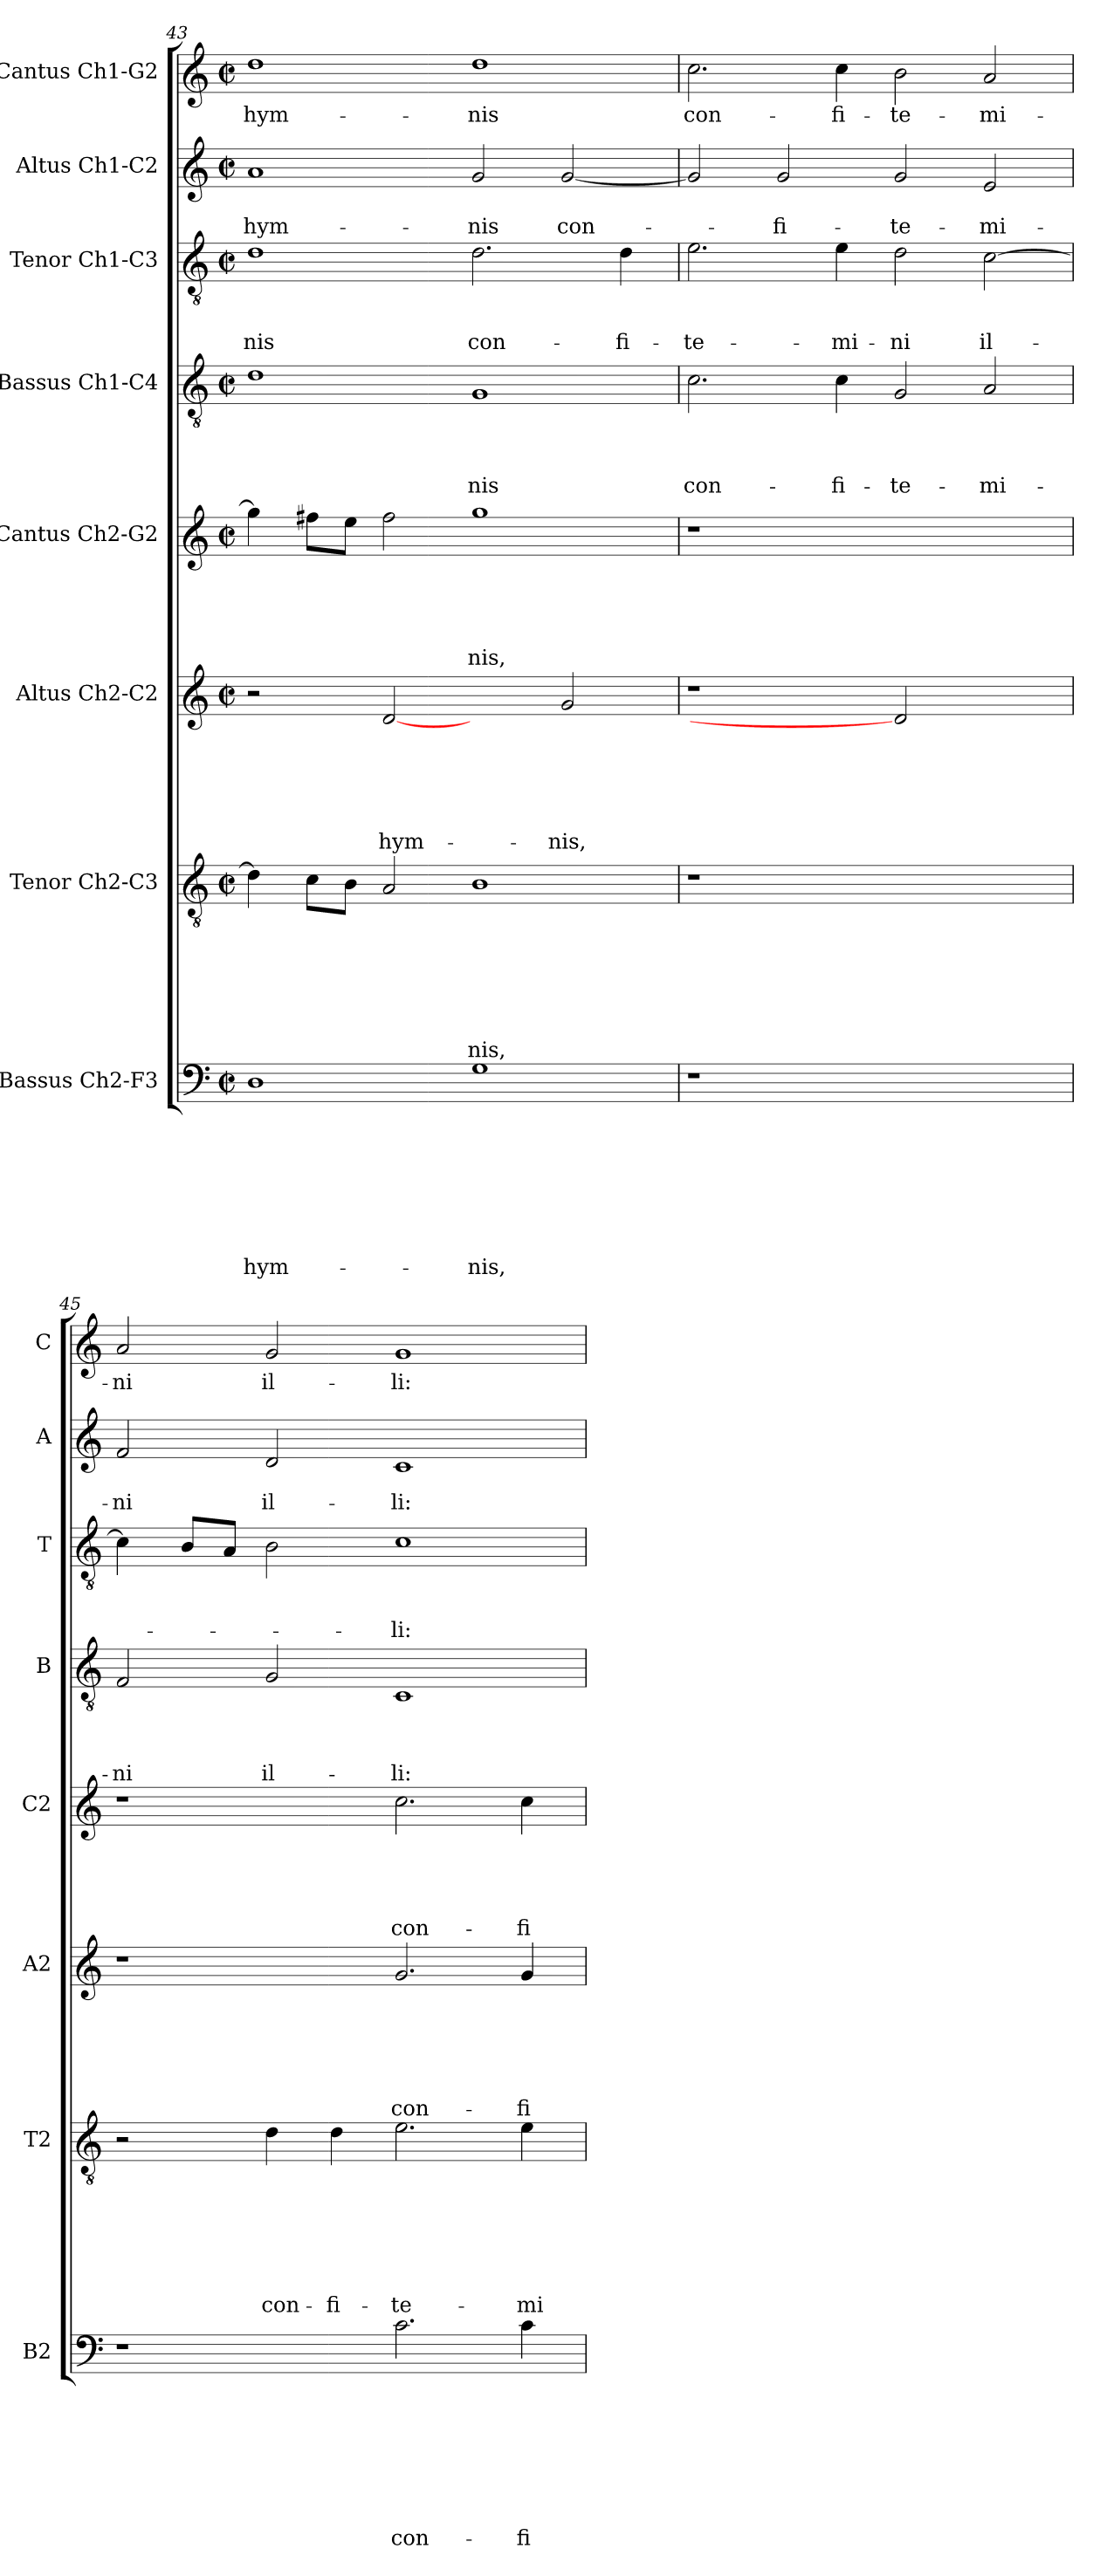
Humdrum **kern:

**kern	**text	**text	**text	**text	**text	**text	**text	**text	**kern	**text	**text	**text	**text	**text	**text	**text	**kern	**text	**text	**text	**text	**text	**text	**kern	**text	**text	**text	**text	**text	**kern	**text	**text	**text	**text	**kern	**text	**text	**text	**kern	**text	**text	**kern	**text
*part8	*part8	*part8	*part8	*part8	*part8	*part8	*part8	*part8	*part7	*part7	*part7	*part7	*part7	*part7	*part7	*part7	*part6	*part6	*part6	*part6	*part6	*part6	*part6	*part5	*part5	*part5	*part5	*part5	*part5	*part4	*part4	*part4	*part4	*part4	*part3	*part3	*part3	*part3	*part2	*part2	*part2	*part1	*part1
*staff8	*staff8	*staff8	*staff8	*staff8	*staff8	*staff8	*staff8	*staff8	*staff7	*staff7	*staff7	*staff7	*staff7	*staff7	*staff7	*staff7	*staff6	*staff6	*staff6	*staff6	*staff6	*staff6	*staff6	*staff5	*staff5	*staff5	*staff5	*staff5	*staff5	*staff4	*staff4	*staff4	*staff4	*staff4	*staff3	*staff3	*staff3	*staff3	*staff2	*staff2	*staff2	*staff1	*staff1
*I"Bassus Ch2-F3	*	*	*	*	*	*	*	*	*I"Tenor Ch2-C3	*	*	*	*	*	*	*	*I"Altus Ch2-C2	*	*	*	*	*	*	*I"Cantus Ch2-G2	*	*	*	*	*	*I"Bassus Ch1-C4	*	*	*	*	*I"Tenor Ch1-C3	*	*	*	*I"Altus Ch1-C2	*	*	*I"Cantus Ch1-G2	*
*I'B2	*	*	*	*	*	*	*	*	*I'T2	*	*	*	*	*	*	*	*I'A2	*	*	*	*	*	*	*I'C2	*	*	*	*	*	*I'B	*	*	*	*	*I'T	*	*	*	*I'A	*	*	*I'C	*
*clefF4	*	*	*	*	*	*	*	*	*clefGv2	*	*	*	*	*	*	*	*clefG2	*	*	*	*	*	*	*clefG2	*	*	*	*	*	*clefGv2	*	*	*	*	*clefGv2	*	*	*	*clefG2	*	*	*clefG2	*
*k[]	*	*	*	*	*	*	*	*	*k[]	*	*	*	*	*	*	*	*k[]	*	*	*	*	*	*	*k[]	*	*	*	*	*	*k[]	*	*	*	*	*k[]	*	*	*	*k[]	*	*	*k[]	*
*C:	*	*	*	*	*	*	*	*	*C:	*	*	*	*	*	*	*	*C:	*	*	*	*	*	*	*C:	*	*	*	*	*	*C:	*	*	*	*	*C:	*	*	*	*C:	*	*	*C:	*
*M2/2	*	*	*	*	*	*	*	*	*M2/2	*	*	*	*	*	*	*	*M2/2	*	*	*	*	*	*	*M2/2	*	*	*	*	*	*M2/2	*	*	*	*	*M2/2	*	*	*	*M2/2	*	*	*M2/2	*
*met(c|)	*	*	*	*	*	*	*	*	*met(c|)	*	*	*	*	*	*	*	*met(c|)	*	*	*	*	*	*	*met(c|)	*	*	*	*	*	*met(c|)	*	*	*	*	*met(c|)	*	*	*	*met(c|)	*	*	*met(c|)	*
=43	=43	=43	=43	=43	=43	=43	=43	=43	=43	=43	=43	=43	=43	=43	=43	=43	=43	=43	=43	=43	=43	=43	=43	=43	=43	=43	=43	=43	=43	=43	=43	=43	=43	=43	=43	=43	=43	=43	=43	=43	=43	=43	=43
!	!	!	!	!	!	!	!	!LO:LY:b	!	!	!	!	!	!	!	!	!	!	!	!	!	!	!	!	!	!	!	!	!	!	!	!	!	!	!	!	!	!LO:LY:b	!	!	!LO:LY:b	!	!LO:LY:b
1D	.	.	.	.	.	.	.	hym-	4d\]	.	.	.	.	.	.	.	2r	.	.	.	.	.	.	4gg\]	.	.	.	.	.	1d	.	.	.	.	1d	.	.	-nis	1a	.	hym-	1dd	hym-
.	.	.	.	.	.	.	.	.	8c\L	.	.	.	.	.	.	.	.	.	.	.	.	.	.	8ff#X\L	.	.	.	.	.	.	.	.	.	.	.	.	.	.	.	.	.	.	.
.	.	.	.	.	.	.	.	.	8B\J	.	.	.	.	.	.	.	.	.	.	.	.	.	.	8ee\J	.	.	.	.	.	.	.	.	.	.	.	.	.	.	.	.	.	.	.
!	!	!	!	!	!	!	!	!	!	!	!	!	!	!	!	!	!	!	!	!	!	!	!LO:LY:b	!	!	!	!	!	!	!	!	!	!	!	!	!	!	!	!	!	!	!	!
.	.	.	.	.	.	.	.	.	2A/	.	.	.	.	.	.	.	[2d	.	.	.	.	.	hym-	2ff#\	.	.	.	.	.	.	.	.	.	.	.	.	.	.	.	.	.	.	.
!	!	!	!	!	!	!	!	!LO:LY:b	!	!	!	!	!	!	!	!LO:LY:b	!	!	!	!	!	!	!	!	!	!	!	!	!LO:LY:b	!	!	!	!	!LO:LY:b	!	!	!	!LO:LY:b	!	!	!LO:LY:b	!	!LO:LY:b
1G	.	.	.	.	.	.	.	-nis,	1B	.	.	.	.	.	.	-nis,	2ryy	.	.	.	.	.	.	1gg	.	.	.	.	-nis,	1G	.	.	.	-nis	2.d\	.	.	con-	2g/	.	-nis	1dd	-nis
!	!	!	!	!	!	!	!	!	!	!	!	!	!	!	!	!	!	!	!	!	!	!	!LO:LY:b	!	!	!	!	!	!	!	!	!	!	!	!	!	!	!	!	!	!LO:LY:b	!	!
.	.	.	.	.	.	.	.	.	.	.	.	.	.	.	.	.	2g/	.	.	.	.	.	-nis,	.	.	.	.	.	.	.	.	.	.	.	.	.	.	.	[2g/	.	con-	.	.
!	!	!	!	!	!	!	!	!	!	!	!	!	!	!	!	!	!	!	!	!	!	!	!	!	!	!	!	!	!	!	!	!	!	!	!	!	!	!LO:LY:b	!	!	!	!	!
.	.	.	.	.	.	.	.	.	.	.	.	.	.	.	.	.	.	.	.	.	.	.	.	.	.	.	.	.	.	.	.	.	.	.	4d\	.	.	-fi-	.	.	.	.	.
=44	=44	=44	=44	=44	=44	=44	=44	=44	=44	=44	=44	=44	=44	=44	=44	=44	=44	=44	=44	=44	=44	=44	=44	=44	=44	=44	=44	=44	=44	=44	=44	=44	=44	=44	=44	=44	=44	=44	=44	=44	=44	=44	=44
!	!	!	!	!	!	!	!	!	!	!	!	!	!	!	!	!	!	!	!	!	!	!	!	!	!	!	!	!	!	!	!	!	!	!LO:LY:b	!	!	!	!LO:LY:b	!	!	!	!	!LO:LY:b
1r	.	.	.	.	.	.	.	.	1r	.	.	.	.	.	.	.	1r	.	.	.	.	.	.	1r	.	.	.	.	.	2.c\	.	.	.	con-	2.e\	.	.	-te-	2g/]	.	.	2.cc\	con-
!	!	!	!	!	!	!	!	!	!	!	!	!	!	!	!	!	!	!	!	!	!	!	!	!	!	!	!	!	!	!	!	!	!	!	!	!	!	!	!	!	!LO:LY:b	!	!
.	.	.	.	.	.	.	.	.	.	.	.	.	.	.	.	.	.	.	.	.	.	.	.	.	.	.	.	.	.	.	.	.	.	.	.	.	.	.	2g/	.	-fi-	.	.
!	!	!	!	!	!	!	!	!	!	!	!	!	!	!	!	!	!	!	!	!	!	!	!	!	!	!	!	!	!	!	!	!	!	!LO:LY:b	!	!	!	!LO:LY:b	!	!	!	!	!LO:LY:b
.	.	.	.	.	.	.	.	.	.	.	.	.	.	.	.	.	.	.	.	.	.	.	.	.	.	.	.	.	.	4c\	.	.	.	-fi-	4e\	.	.	-mi-	.	.	.	4cc\	-fi-
!	!	!	!	!	!	!	!	!	!	!	!	!	!	!	!	!	!	!	!	!	!	!	!	!	!	!	!	!	!	!	!	!	!	!LO:LY:b	!	!	!	!LO:LY:b	!	!	!LO:LY:b	!	!LO:LY:b
1ryy	.	.	.	.	.	.	.	.	1ryy	.	.	.	.	.	.	.	2d]	.	.	.	.	.	.	1ryy	.	.	.	.	.	2G/	.	.	.	-te-	2d\	.	.	-ni	2g/	.	-te-	2b\	-te-
!	!	!	!	!	!	!	!	!	!	!	!	!	!	!	!	!	!	!	!	!	!	!	!	!	!	!	!	!	!	!	!	!	!	!LO:LY:b	!	!	!	!LO:LY:b	!	!	!LO:LY:b	!	!LO:LY:b
.	.	.	.	.	.	.	.	.	.	.	.	.	.	.	.	.	2ryy	.	.	.	.	.	.	.	.	.	.	.	.	2A/	.	.	.	-mi-	[2c\	.	.	il-	2e/	.	-mi-	2a/	-mi-
=45	=45	=45	=45	=45	=45	=45	=45	=45	=45	=45	=45	=45	=45	=45	=45	=45	=45	=45	=45	=45	=45	=45	=45	=45	=45	=45	=45	=45	=45	=45	=45	=45	=45	=45	=45	=45	=45	=45	=45	=45	=45	=45	=45
!	!	!	!	!	!	!	!	!	!	!	!	!	!	!	!	!	!	!	!	!	!	!	!	!	!	!	!	!	!	!	!	!	!	!LO:LY:b	!	!	!	!	!	!	!LO:LY:b	!	!LO:LY:b
1r	.	.	.	.	.	.	.	.	2r	.	.	.	.	.	.	.	1r	.	.	.	.	.	.	1r	.	.	.	.	.	2F/	.	.	.	-ni	4c\]	.	.	.	2f/	.	-ni	2a/	-ni
.	.	.	.	.	.	.	.	.	.	.	.	.	.	.	.	.	.	.	.	.	.	.	.	.	.	.	.	.	.	.	.	.	.	.	8B/L	.	.	.	.	.	.	.	.
.	.	.	.	.	.	.	.	.	.	.	.	.	.	.	.	.	.	.	.	.	.	.	.	.	.	.	.	.	.	.	.	.	.	.	8A/J	.	.	.	.	.	.	.	.
!	!	!	!	!	!	!	!	!	!	!	!	!	!	!	!	!LO:LY:b	!	!	!	!	!	!	!	!	!	!	!	!	!	!	!	!	!	!LO:LY:b	!	!	!	!	!	!	!LO:LY:b	!	!LO:LY:b
.	.	.	.	.	.	.	.	.	4d\	.	.	.	.	.	.	con-	.	.	.	.	.	.	.	.	.	.	.	.	.	2G/	.	.	.	il-	2B\	.	.	.	2d/	.	il-	2g/	il-
!	!	!	!	!	!	!	!	!	!	!	!	!	!	!	!	!LO:LY:b	!	!	!	!	!	!	!	!	!	!	!	!	!	!	!	!	!	!	!	!	!	!	!	!	!	!	!
.	.	.	.	.	.	.	.	.	4d\	.	.	.	.	.	.	-fi-	.	.	.	.	.	.	.	.	.	.	.	.	.	.	.	.	.	.	.	.	.	.	.	.	.	.	.
!	!	!	!	!	!	!	!	!LO:LY:b	!	!	!	!	!	!	!	!LO:LY:b	!	!	!	!	!	!	!LO:LY:b	!	!	!	!	!	!LO:LY:b	!	!	!	!	!LO:LY:b	!	!	!	!LO:LY:b	!	!	!LO:LY:b	!	!LO:LY:b
2.c\	.	.	.	.	.	.	.	con-	2.e\	.	.	.	.	.	.	-te-	2.g/	.	.	.	.	.	con-	2.cc\	.	.	.	.	con-	1C	.	.	.	-li:	1c	.	.	-li:	1c	.	-li:	1g	-li:
!	!	!	!	!	!	!	!	!LO:LY:b	!	!	!	!	!	!	!	!LO:LY:b	!	!	!	!	!	!	!LO:LY:b	!	!	!	!	!	!LO:LY:b	!	!	!	!	!	!	!	!	!	!	!	!	!	!
4c\	.	.	.	.	.	.	.	-fi-	4e\	.	.	.	.	.	.	-mi-	4g/	.	.	.	.	.	-fi-	4cc\	.	.	.	.	-fi-	.	.	.	.	.	.	.	.	.	.	.	.	.	.
=	=	=	=	=	=	=	=	=	=	=	=	=	=	=	=	=	=	=	=	=	=	=	=	=	=	=	=	=	=	=	=	=	=	=	=	=	=	=	=	=	=	=	=
*-	*-	*-	*-	*-	*-	*-	*-	*-	*-	*-	*-	*-	*-	*-	*-	*-	*-	*-	*-	*-	*-	*-	*-	*-	*-	*-	*-	*-	*-	*-	*-	*-	*-	*-	*-	*-	*-	*-	*-	*-	*-	*-	*-
